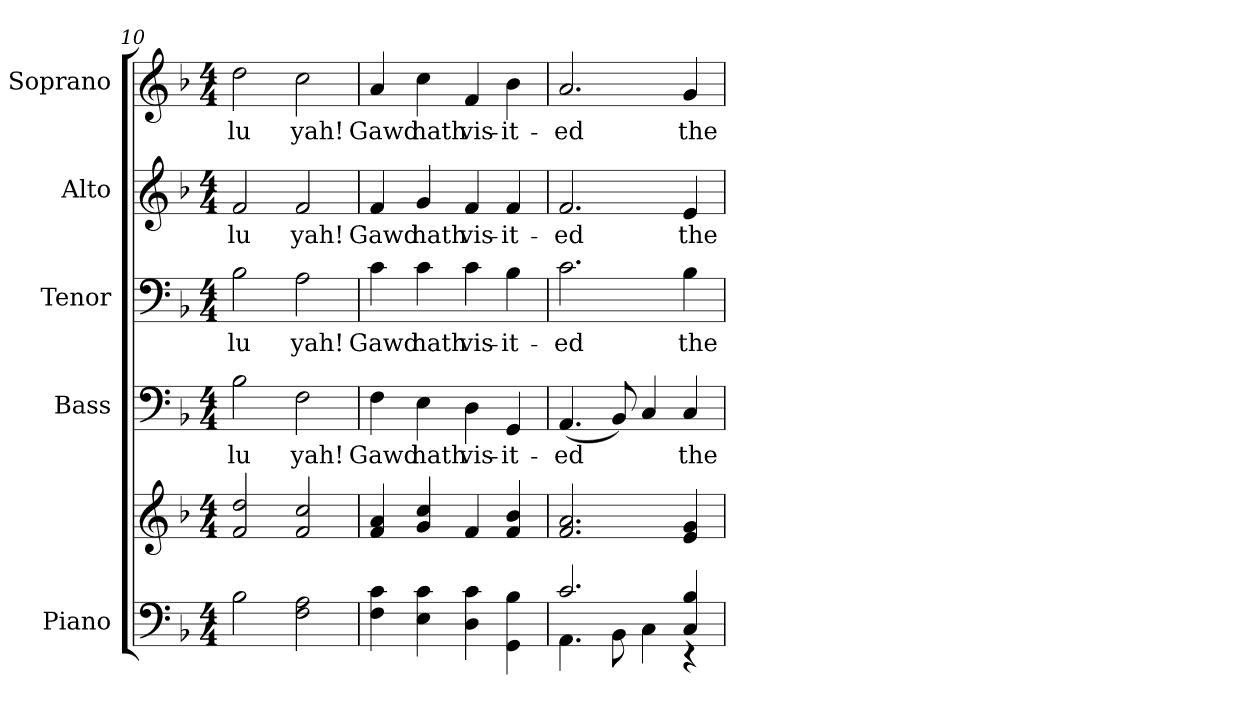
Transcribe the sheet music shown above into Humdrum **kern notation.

**kern	**kern	**kern	**text	**kern	**text	**kern	**text	**kern	**text
*part5	*part5	*part4	*part4	*part3	*part3	*part2	*part2	*part1	*part1
*staff6	*staff5	*staff4	*staff4	*staff3	*staff3	*staff2	*staff2	*staff1	*staff1
*I"Piano	*	*I"Bass	*	*I"Tenor	*	*I"Alto	*	*I"Soprano	*
*I'Pno.	*	*I'B.	*	*I'T.	*	*I'A.	*	*I'S.	*
*clefF4	*clefG2	*clefF4	*	*clefF4	*	*clefG2	*	*clefG2	*
*k[b-]	*k[b-]	*k[b-]	*	*k[b-]	*	*k[b-]	*	*k[b-]	*
*F:	*F:	*F:	*	*F:	*	*F:	*	*F:	*
*M4/4	*M4/4	*M4/4	*	*M4/4	*	*M4/4	*	*M4/4	*
=10	=10	=10	=10	=10	=10	=10	=10	=10	=10
!	!	!	!LO:LY:b:color=#000000	!	!	!	!	!	!
!	!	!	!	!	!LO:LY:b:color=#000000	!	!	!	!
!	!	!	!	!	!	!	!LO:LY:b:color=#000000	!	!
!	!	!	!	!	!	!	!	!	!LO:LY:b:color=#000000
2B-i\	2fi/ 2ddi	2B-i\	lu	2B-i\	lu	2fi/	lu	2ddi\	lu
!	!	!	!LO:LY:b:color=#000000	!	!	!	!	!	!
!	!	!	!	!	!LO:LY:b:color=#000000	!	!	!	!
!	!	!	!	!	!	!	!LO:LY:b:color=#000000	!	!
!	!	!	!	!	!	!	!	!	!LO:LY:b:color=#000000
2Fi\ 2Ai	2fi/ 2cci	2Fi\	yah!	2Ai\	yah!	2fi/	yah!	2cci\	yah!
!!LO:PB:g=z
=11	=11	=11	=11	=11	=11	=11	=11	=11	=11
!	!	!	!LO:LY:b:color=#000000	!	!	!	!	!	!
!	!	!	!	!	!LO:LY:b:color=#000000	!	!	!	!
!	!	!	!	!	!	!	!LO:LY:b:color=#000000	!	!
!	!	!	!	!	!	!	!	!	!LO:LY:b:color=#000000
4Fi\ 4ci	4fi/ 4ai	4Fi\	Gawd	4ci\	Gawd	4fi/	Gawd	4ai/	Gawd
!	!	!	!LO:LY:b:color=#000000	!	!	!	!	!	!
!	!	!	!	!	!LO:LY:b:color=#000000	!	!	!	!
!	!	!	!	!	!	!	!LO:LY:b:color=#000000	!	!
!	!	!	!	!	!	!	!	!	!LO:LY:b:color=#000000
4Ei\ 4ci	4gi/ 4cci	4Ei\	hath	4ci\	hath	4gi/	hath	4cci\	hath
!	!	!	!LO:LY:b:color=#000000	!	!	!	!	!	!
!	!	!	!	!	!LO:LY:b:color=#000000	!	!	!	!
!	!	!	!	!	!	!	!LO:LY:b:color=#000000	!	!
!	!	!	!	!	!	!	!	!	!LO:LY:b:color=#000000
4Di\ 4ci	4fi/	4Di\	vis-	4ci\	vis-	4fi/	vis-	4fi/	vis-
!	!	!	!LO:LY:b:color=#000000	!	!	!	!	!	!
!	!	!	!	!	!LO:LY:b:color=#000000	!	!	!	!
!	!	!	!	!	!	!	!LO:LY:b:color=#000000	!	!
!	!	!	!	!	!	!	!	!	!LO:LY:b:color=#000000
4GGi\ 4B-i	4fi/ 4b-i	4GGi/	-it-	4B-i\	-it-	4fi/	-it-	4b-i\	-it-
=12	=12	=12	=12	=12	=12	=12	=12	=12	=12
*^	*	*	*	*	*	*	*	*	*
!	!	!	!	!LO:LY:b:color=#000000	!	!	!	!	!	!
!	!	!	!	!	!	!LO:LY:b:color=#000000	!	!	!	!
!	!	!	!	!	!	!	!	!LO:LY:b:color=#000000	!	!
!	!	!	!	!	!	!	!	!	!	!LO:LY:b:color=#000000
2.ci/	4.AAi\	2.fi/ 2.ai	(4.AAi/	-ed	2.ci\	-ed	2.fi/	-ed	2.ai/	-ed
.	8BB-i\	.	8BB-i/)	.	.	.	.	.	.	.
.	4Ci\	.	4Ci/	.	.	.	.	.	.	.
!	!	!	!	!LO:LY:b:color=#000000	!	!	!	!	!	!
!	!	!	!	!	!	!LO:LY:b:color=#000000	!	!	!	!
!	!	!	!	!	!	!	!	!LO:LY:b:color=#000000	!	!
!	!	!	!	!	!	!	!	!	!	!LO:LY:b:color=#000000
4Ci/ 4B-i	4r	4ei/ 4gi	4Ci/	the	4B-i\	the	4ei/	the	4gi/	the
*v	*v	*	*	*	*	*	*	*	*	*
=	=	=	=	=	=	=	=	=	=
*-	*-	*-	*-	*-	*-	*-	*-	*-	*-
